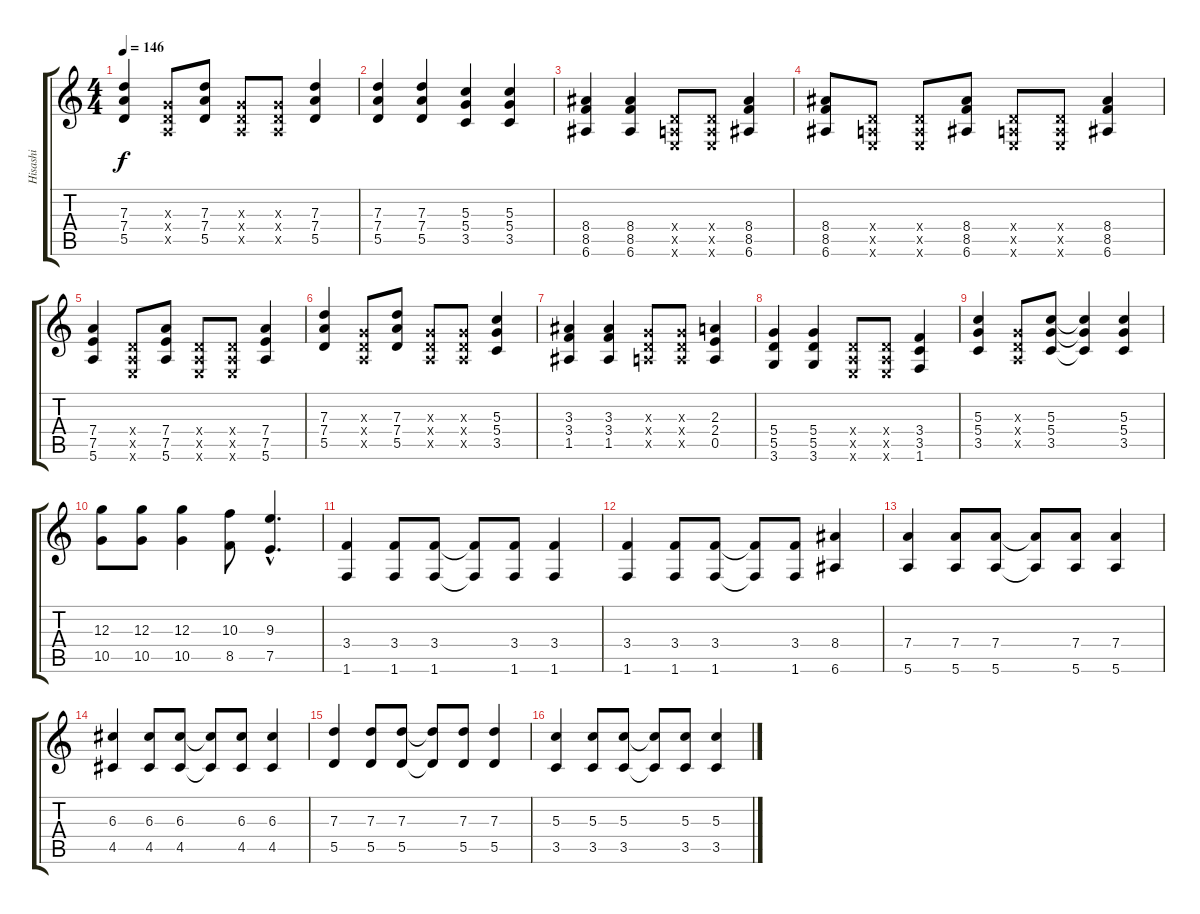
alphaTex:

\track ("Hisashi" "Hisashi") {instrument distortionguitar}
\staff {score tabs}
\tuning (E4 B3 G3 D3 A2 E2) {hide}
\ts (4 4)
\tempo 146
\clef g2
\ks c
(7.3 7.4 5.5).4{dy f} (0.3{x} 0.4{x} 0.5{x}).8 (7.3 7.4 5.5).8 (0.3{x} 0.4{x} 0.5{x}).8 (0.3{x} 0.4{x} 0.5{x}).8 (7.3 7.4 5.5).4 |
(7.3 7.4 5.5).4 (7.3 7.4 5.5).4 (5.3 5.4 3.5).4 (5.3 5.4 3.5).4 |
(8.4 8.5 6.6).4 (8.4 8.5 6.6).4 (0.4{x} 0.5{x} 0.6{x}).8 (0.4{x} 0.5{x} 0.6{x}).8 (8.4 8.5 6.6).4 |
(8.4 8.5 6.6).8 (0.4{x} 0.5{x} 0.6{x}).8 (0.4{x} 0.5{x} 0.6{x}).8 (8.4 8.5 6.6).8 (0.4{x} 0.5{x} 0.6{x}).8 (0.4{x} 0.5{x} 0.6{x}).8 (8.4 8.5 6.6).4 |
(7.4 7.5 5.6).4 (0.4{x} 0.5{x} 0.6{x}).8 (7.4 7.5 5.6).8 (0.4{x} 0.5{x} 0.6{x}).8 (0.4{x} 0.5{x} 0.6{x}).8 (7.4 7.5 5.6).4 |
(7.3 7.4 5.5).4 (0.3{x} 0.4{x} 0.5{x}).8 (7.3 7.4 5.5).8 (0.3{x} 0.4{x} 0.5{x}).8 (0.3{x} 0.4{x} 0.5{x}).8 (5.3 5.4 3.5).4 |
(3.3 3.4 1.5).4 (3.3 3.4 1.5).4 (0.3{x} 0.4{x} 0.5{x}).8 (0.3{x} 0.4{x} 0.5{x}).8 (2.3 2.4 0.5).4 |
(5.4 5.5 3.6).4 (5.4 5.5 3.6).4 (0.4{x} 0.5{x} 0.6{x}).8 (0.4{x} 0.5{x} 0.6{x}).8 (3.4 3.5 1.6).4 |
(5.3 5.4 3.5).4 (0.3{x} 0.4{x} 0.5{x}).8 (5.3 5.4 3.5).8 (5.3{t} 5.4{t} 3.5{t}).4 (5.3 5.4 3.5).4 |
(12.3 10.5).8 (12.3 10.5).8 (12.3 10.5).4 (10.3 8.5).8 (9.3{hac} 7.5{hac}).4{d} |
(3.4 1.6).4 (3.4 1.6).8 (3.4 1.6).8 (3.4{t} 1.6{t}).8 (3.4 1.6).8 (3.4 1.6).4 |
(3.4 1.6).4 (3.4 1.6).8 (3.4 1.6).8 (3.4{t} 1.6{t}).8 (3.4 1.6).8 (8.4 6.6).4 |
(7.4 5.6).4 (7.4 5.6).8 (7.4 5.6).8 (7.4{t} 5.6{t}).8 (7.4 5.6).8 (7.4 5.6).4 |
(6.3 4.5).4 (6.3 4.5).8 (6.3 4.5).8 (6.3{t} 4.5{t}).8 (6.3 4.5).8 (6.3 4.5).4 |
(7.3 5.5).4 (7.3 5.5).8 (7.3 5.5).8 (7.3{t} 5.5{t}).8 (7.3 5.5).8 (7.3 5.5).4 |
(5.3 3.5).4 (5.3 3.5).8 (5.3 3.5).8 (5.3{t} 3.5{t}).8 (5.3 3.5).8 (5.3 3.5).4
